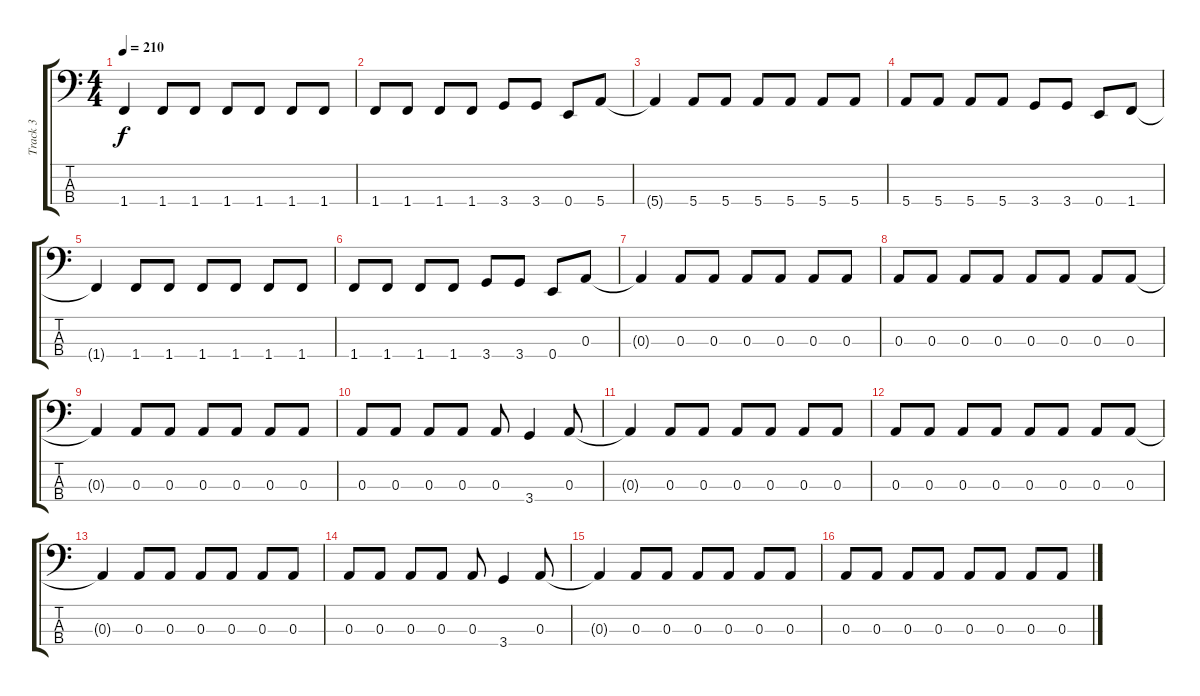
\track ("Track 3" "Track 3") {instrument electricbasspick}
\staff {score tabs}
\tuning (G2 D2 A1 E1) {hide}
\ts (4 4)
\tempo 210
\clef f4
\ks c
1.4{t}.4{dy f} 1.4.8 1.4.8 1.4.8 1.4.8 1.4.8 1.4.8 |
1.4.8 1.4.8 1.4.8 1.4.8 3.4.8 3.4.8 0.4.8 5.4.8 |
5.4{t}.4 5.4.8 5.4.8 5.4.8 5.4.8 5.4.8 5.4.8 |
5.4.8 5.4.8 5.4.8 5.4.8 3.4.8 3.4.8 0.4.8 1.4.8 |
1.4{t}.4 1.4.8 1.4.8 1.4.8 1.4.8 1.4.8 1.4.8 |
1.4.8 1.4.8 1.4.8 1.4.8 3.4.8 3.4.8 0.4.8 0.3.8 |
0.3{t}.4 0.3.8 0.3.8 0.3.8 0.3.8 0.3.8 0.3.8 |
0.3.8 0.3.8 0.3.8 0.3.8 0.3.8 0.3.8 0.3.8 0.3.8 |
0.3{t}.4 0.3.8 0.3.8 0.3.8 0.3.8 0.3.8 0.3.8 |
0.3.8 0.3.8 0.3.8 0.3.8 0.3.8 3.4.4 0.3.8 |
0.3{t}.4 0.3.8 0.3.8 0.3.8 0.3.8 0.3.8 0.3.8 |
0.3.8 0.3.8 0.3.8 0.3.8 0.3.8 0.3.8 0.3.8 0.3.8 |
0.3{t}.4 0.3.8 0.3.8 0.3.8 0.3.8 0.3.8 0.3.8 |
0.3.8 0.3.8 0.3.8 0.3.8 0.3.8 3.4.4 0.3.8 |
0.3{t}.4 0.3.8 0.3.8 0.3.8 0.3.8 0.3.8 0.3.8 |
0.3.8 0.3.8 0.3.8 0.3.8 0.3.8 0.3.8 0.3.8 0.3.8
